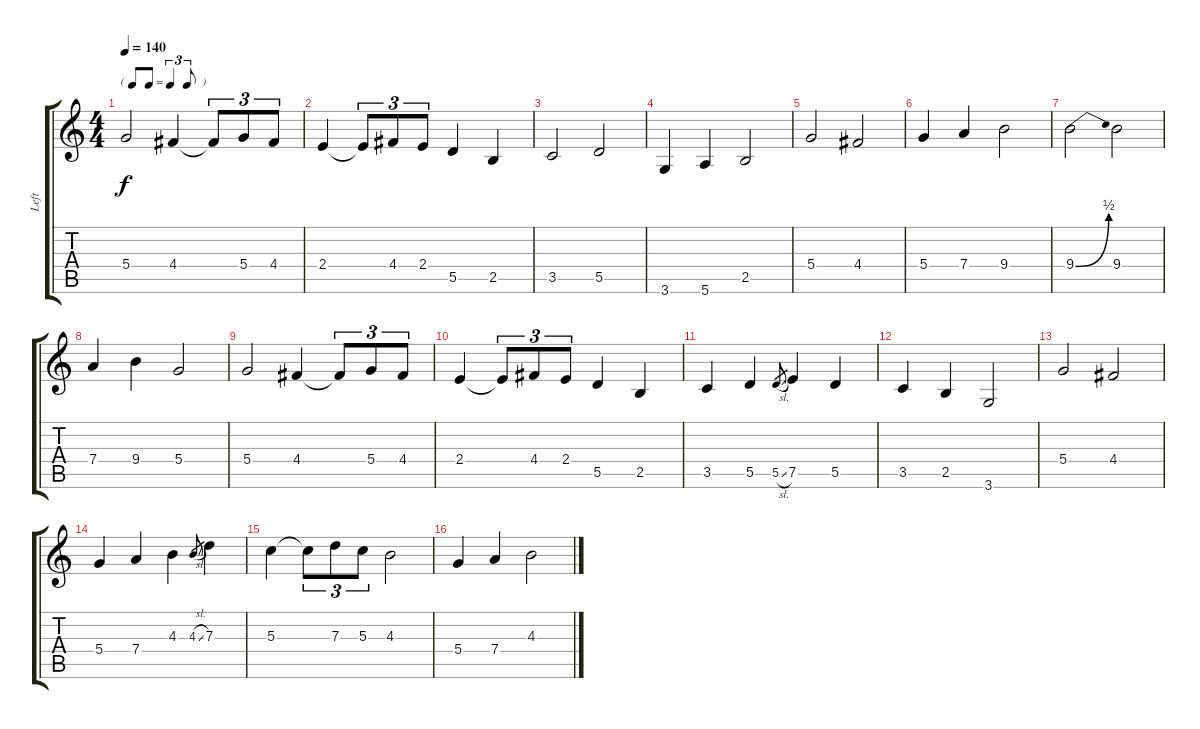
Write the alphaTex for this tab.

\track ("Left" "Left") {instrument overdrivenguitar}
\staff {score tabs}
\tuning (E4 B3 G3 D3 A2 E2) {hide}
\ts (4 4)
\tf triplet8th
\tempo 140
\clef g2
\ks c
5.4.2{dy f} 4.4.4 4.4{t}.8{tu (3 2)} 5.4.8{tu (3 2)} 4.4.8{tu (3 2)} |
2.4.4 2.4{t}.8{tu (3 2)} 4.4.8{tu (3 2)} 2.4.8{tu (3 2)} 5.5.4 2.5.4 |
3.5.2 5.5.2 |
3.6.4 5.6.4 2.5.2 |
5.4.2 4.4.2 |
5.4.4 7.4.4 9.4.2 |
9.4{be (bend 0 0 60 2)}.2 9.4.2 |
7.4.4 9.4.4 5.4.2 |
5.4.2 4.4.4 4.4{t}.8{tu (3 2)} 5.4.8{tu (3 2)} 4.4.8{tu (3 2)} |
2.4.4 2.4{t}.8{tu (3 2)} 4.4.8{tu (3 2)} 2.4.8{tu (3 2)} 5.5.4 2.5.4 |
3.5.4 5.5.4 5.5{sl}.8{gr} 7.5.4 5.5.4 |
3.5.4 2.5.4 3.6.2 |
5.4.2 4.4.2 |
5.4.4 7.4.4 4.3.4 4.3{sl}.8{gr} 7.3.4 |
5.3.4 5.3{t}.8{tu (3 2)} 7.3.8{tu (3 2)} 5.3.8{tu (3 2)} 4.3.2 |
5.4.4 7.4.4 4.3.2
